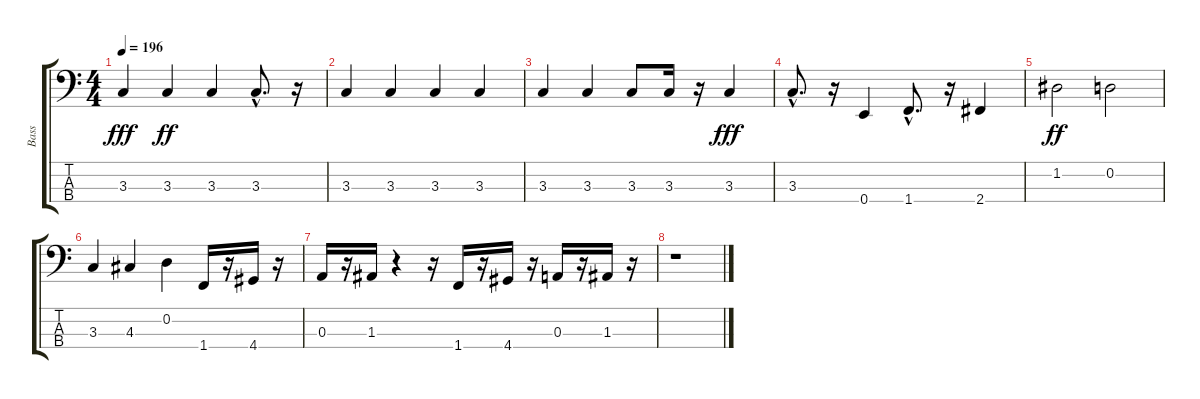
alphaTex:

\track ("Bass" "Bass") {instrument electricbassfinger}
\staff {score tabs}
\tuning (G2 D2 A1 E1) {hide}
\ts (4 4)
\tempo 196
\clef f4
\ks c
3.3.4{dy fff} 3.3.4{dy ff} 3.3.4 3.3{hac}.8{d} r.16 |
3.3.4 3.3.4 3.3.4 3.3.4 |
3.3.4 3.3.4 3.3.8 3.3.16 r.16 3.3.4{dy fff} |
3.3{hac}.8{d} r.16 0.4.4 1.4{hac}.8{d} r.16 2.4.4 |
1.2.2{dy ff} 0.2.2 |
3.3.4 4.3.4 0.2.4 1.4.16 r.16 4.4.16 r.16 |
0.3.16 r.16 1.3.16 r.4 r.16 1.4.16 r.16 4.4.16 r.16 0.3.16 r.16 1.3.16 r.16 |
r.1
